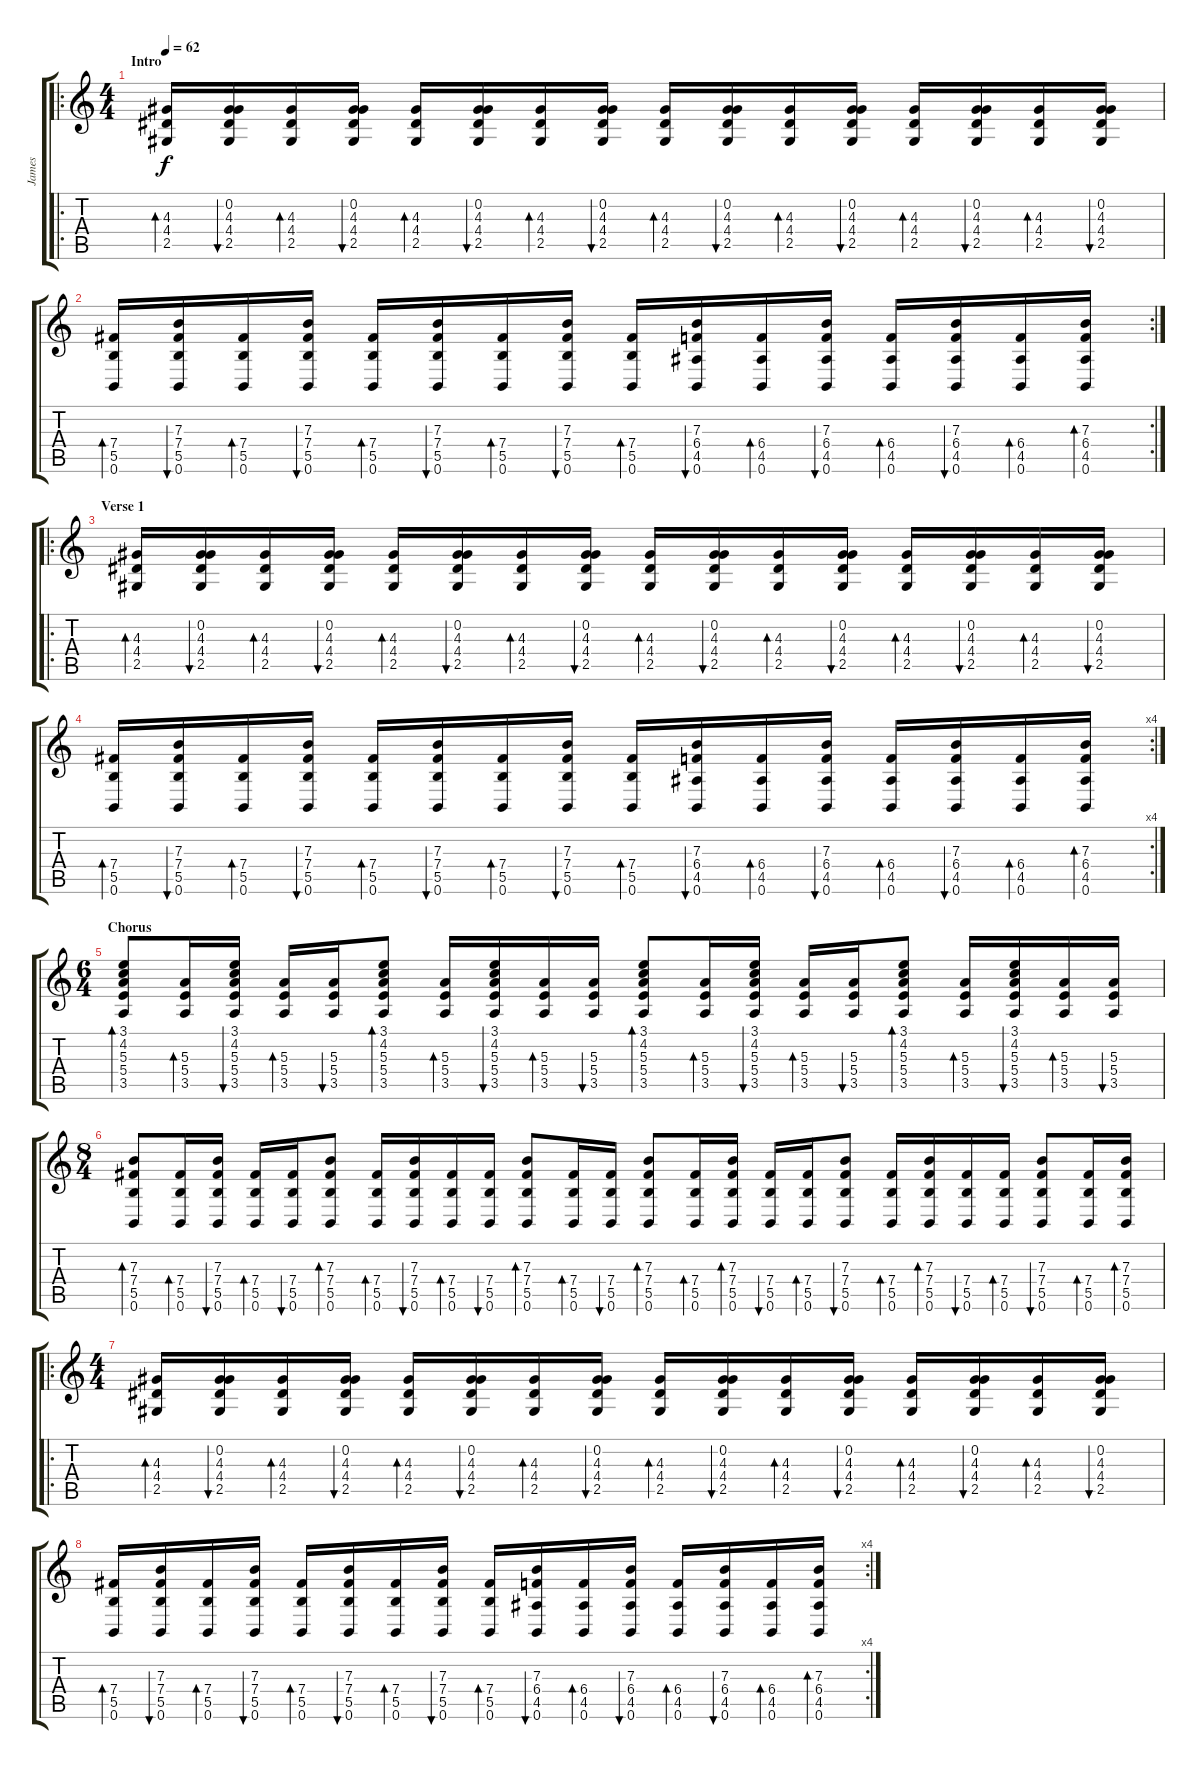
\track ("James" "James") {instrument acousticguitarsteel}
\staff {score tabs}
\tuning (Db4 Ab3 E3 B2 Gb2 B1) {hide}
\ro
\ts (4 4)
\section ("" "Intro")
\tempo 62
\clef g2
\ks c
(4.3 4.4 2.5).16{bd 60 dy f instrument acousticguitarsteel} (0.2 4.3 4.4 2.5).16{bu 60} (4.3 4.4 2.5).16{bd 60} (0.2 4.3 4.4 2.5).16{bu 60} (4.3 4.4 2.5).16{bd 60} (0.2 4.3 4.4 2.5).16{bu 60} (4.3 4.4 2.5).16{bd 60} (0.2 4.3 4.4 2.5).16{bu 60} (4.3 4.4 2.5).16{bd 60} (0.2 4.3 4.4 2.5).16{bu 60} (4.3 4.4 2.5).16{bd 60} (0.2 4.3 4.4 2.5).16{bu 60} (4.3 4.4 2.5).16{bd 60} (0.2 4.3 4.4 2.5).16{bu 60} (4.3 4.4 2.5).16{bd 60} (0.2 4.3 4.4 2.5).16{bu 60} |
\rc 2
(7.4 5.5 0.6).16{bd 60} (7.3 7.4 5.5 0.6).16{bu 60} (7.4 5.5 0.6).16{bd 60} (7.3 7.4 5.5 0.6).16{bu 60} (7.4 5.5 0.6).16{bd 60} (7.3 7.4 5.5 0.6).16{bu 60} (7.4 5.5 0.6).16{bd 60} (7.3 7.4 5.5 0.6).16{bu 60} (7.4 5.5 0.6).16{bd 60} (7.3 6.4 4.5 0.6).16{bu 60} (6.4 4.5 0.6).16{bd 60} (7.3 6.4 4.5 0.6).16{bu 60} (6.4 4.5 0.6).16{bd 60} (7.3 6.4 4.5 0.6).16{bu 60} (6.4 4.5 0.6).16{bd 60} (7.3 6.4 4.5 0.6).16{bd 60} |
\ro
\section ("" "Verse 1")
(4.3 4.4 2.5).16{bd 60} (0.2 4.3 4.4 2.5).16{bu 60} (4.3 4.4 2.5).16{bd 60} (0.2 4.3 4.4 2.5).16{bu 60} (4.3 4.4 2.5).16{bd 60} (0.2 4.3 4.4 2.5).16{bu 60} (4.3 4.4 2.5).16{bd 60} (0.2 4.3 4.4 2.5).16{bu 60} (4.3 4.4 2.5).16{bd 60} (0.2 4.3 4.4 2.5).16{bu 60} (4.3 4.4 2.5).16{bd 60} (0.2 4.3 4.4 2.5).16{bu 60} (4.3 4.4 2.5).16{bd 60} (0.2 4.3 4.4 2.5).16{bu 60} (4.3 4.4 2.5).16{bd 60} (0.2 4.3 4.4 2.5).16{bu 60} |
\rc 4
(7.4 5.5 0.6).16{bd 60} (7.3 7.4 5.5 0.6).16{bu 60} (7.4 5.5 0.6).16{bd 60} (7.3 7.4 5.5 0.6).16{bu 60} (7.4 5.5 0.6).16{bd 60} (7.3 7.4 5.5 0.6).16{bu 60} (7.4 5.5 0.6).16{bd 60} (7.3 7.4 5.5 0.6).16{bu 60} (7.4 5.5 0.6).16{bd 60} (7.3 6.4 4.5 0.6).16{bu 60} (6.4 4.5 0.6).16{bd 60} (7.3 6.4 4.5 0.6).16{bu 60} (6.4 4.5 0.6).16{bd 60} (7.3 6.4 4.5 0.6).16{bu 60} (6.4 4.5 0.6).16{bd 60} (7.3 6.4 4.5 0.6).16{bd 60} |
\ts (6 4)
\section ("" "Chorus")
(3.1 4.2 5.3 5.4 3.5).8{bd 60} (5.3 5.4 3.5).16{bd 60} (3.1 4.2 5.3 5.4 3.5).16{bu 60} (5.3 5.4 3.5).16{bd 60} (5.3 5.4 3.5).16{bu 60} (3.1 4.2 5.3 5.4 3.5).8{bd 60} (5.3 5.4 3.5).16{bd 60} (3.1 4.2 5.3 5.4 3.5).16{bu 60} (5.3 5.4 3.5).16{bd 60} (5.3 5.4 3.5).16{bu 60} (3.1 4.2 5.3 5.4 3.5).8{bd 60} (5.3 5.4 3.5).16{bd 60} (3.1 4.2 5.3 5.4 3.5).16{bu 60} (5.3 5.4 3.5).16{bd 60} (5.3 5.4 3.5).16{bu 60} (3.1 4.2 5.3 5.4 3.5).8{bd 60} (5.3 5.4 3.5).16{bd 60} (3.1 4.2 5.3 5.4 3.5).16{bu 60} (5.3 5.4 3.5).16{bd 60} (5.3 5.4 3.5).16{bu 60} |
\ts (8 4)
(7.3 7.4 5.5 0.6).8{bd 60} (7.4 5.5 0.6).16{bd 60} (7.3 7.4 5.5 0.6).16{bu 60} (7.4 5.5 0.6).16{bd 60} (7.4 5.5 0.6).16{bu 60} (7.3 7.4 5.5 0.6).8{bd 60} (7.4 5.5 0.6).16{bd 60} (7.3 7.4 5.5 0.6).16{bu 60} (7.4 5.5 0.6).16{bd 60} (7.4 5.5 0.6).16{bu 60} (7.3 7.4 5.5 0.6).8{bd 60} (7.4 5.5 0.6).16{bd 60} (7.4 5.5 0.6).16{bu 60} (7.3 7.4 5.5 0.6).8{bd 60} (7.4 5.5 0.6).16{bd 60} (7.3 7.4 5.5 0.6).16{bd 60} (7.4 5.5 0.6).16{bu 60} (7.4 5.5 0.6).16{bd 60} (7.3 7.4 5.5 0.6).8{bu 60} (7.4 5.5 0.6).16{bd 60} (7.3 7.4 5.5 0.6).16{bd 60} (7.4 5.5 0.6).16{bu 60} (7.4 5.5 0.6).16{bd 60} (7.3 7.4 5.5 0.6).8{bu 60} (7.4 5.5 0.6).16{bd 60} (7.3 7.4 5.5 0.6).16{bd 60} |
\ro
\ts (4 4)
(4.3 4.4 2.5).16{bd 60} (0.2 4.3 4.4 2.5).16{bu 60} (4.3 4.4 2.5).16{bd 60} (0.2 4.3 4.4 2.5).16{bu 60} (4.3 4.4 2.5).16{bd 60} (0.2 4.3 4.4 2.5).16{bu 60} (4.3 4.4 2.5).16{bd 60} (0.2 4.3 4.4 2.5).16{bu 60} (4.3 4.4 2.5).16{bd 60} (0.2 4.3 4.4 2.5).16{bu 60} (4.3 4.4 2.5).16{bd 60} (0.2 4.3 4.4 2.5).16{bu 60} (4.3 4.4 2.5).16{bd 60} (0.2 4.3 4.4 2.5).16{bu 60} (4.3 4.4 2.5).16{bd 60} (0.2 4.3 4.4 2.5).16{bu 60} |
\rc 4
(7.4 5.5 0.6).16{bd 60} (7.3 7.4 5.5 0.6).16{bu 60} (7.4 5.5 0.6).16{bd 60} (7.3 7.4 5.5 0.6).16{bu 60} (7.4 5.5 0.6).16{bd 60} (7.3 7.4 5.5 0.6).16{bu 60} (7.4 5.5 0.6).16{bd 60} (7.3 7.4 5.5 0.6).16{bu 60} (7.4 5.5 0.6).16{bd 60} (7.3 6.4 4.5 0.6).16{bu 60} (6.4 4.5 0.6).16{bd 60} (7.3 6.4 4.5 0.6).16{bu 60} (6.4 4.5 0.6).16{bd 60} (7.3 6.4 4.5 0.6).16{bu 60} (6.4 4.5 0.6).16{bd 60} (7.3 6.4 4.5 0.6).16{bd 60}
